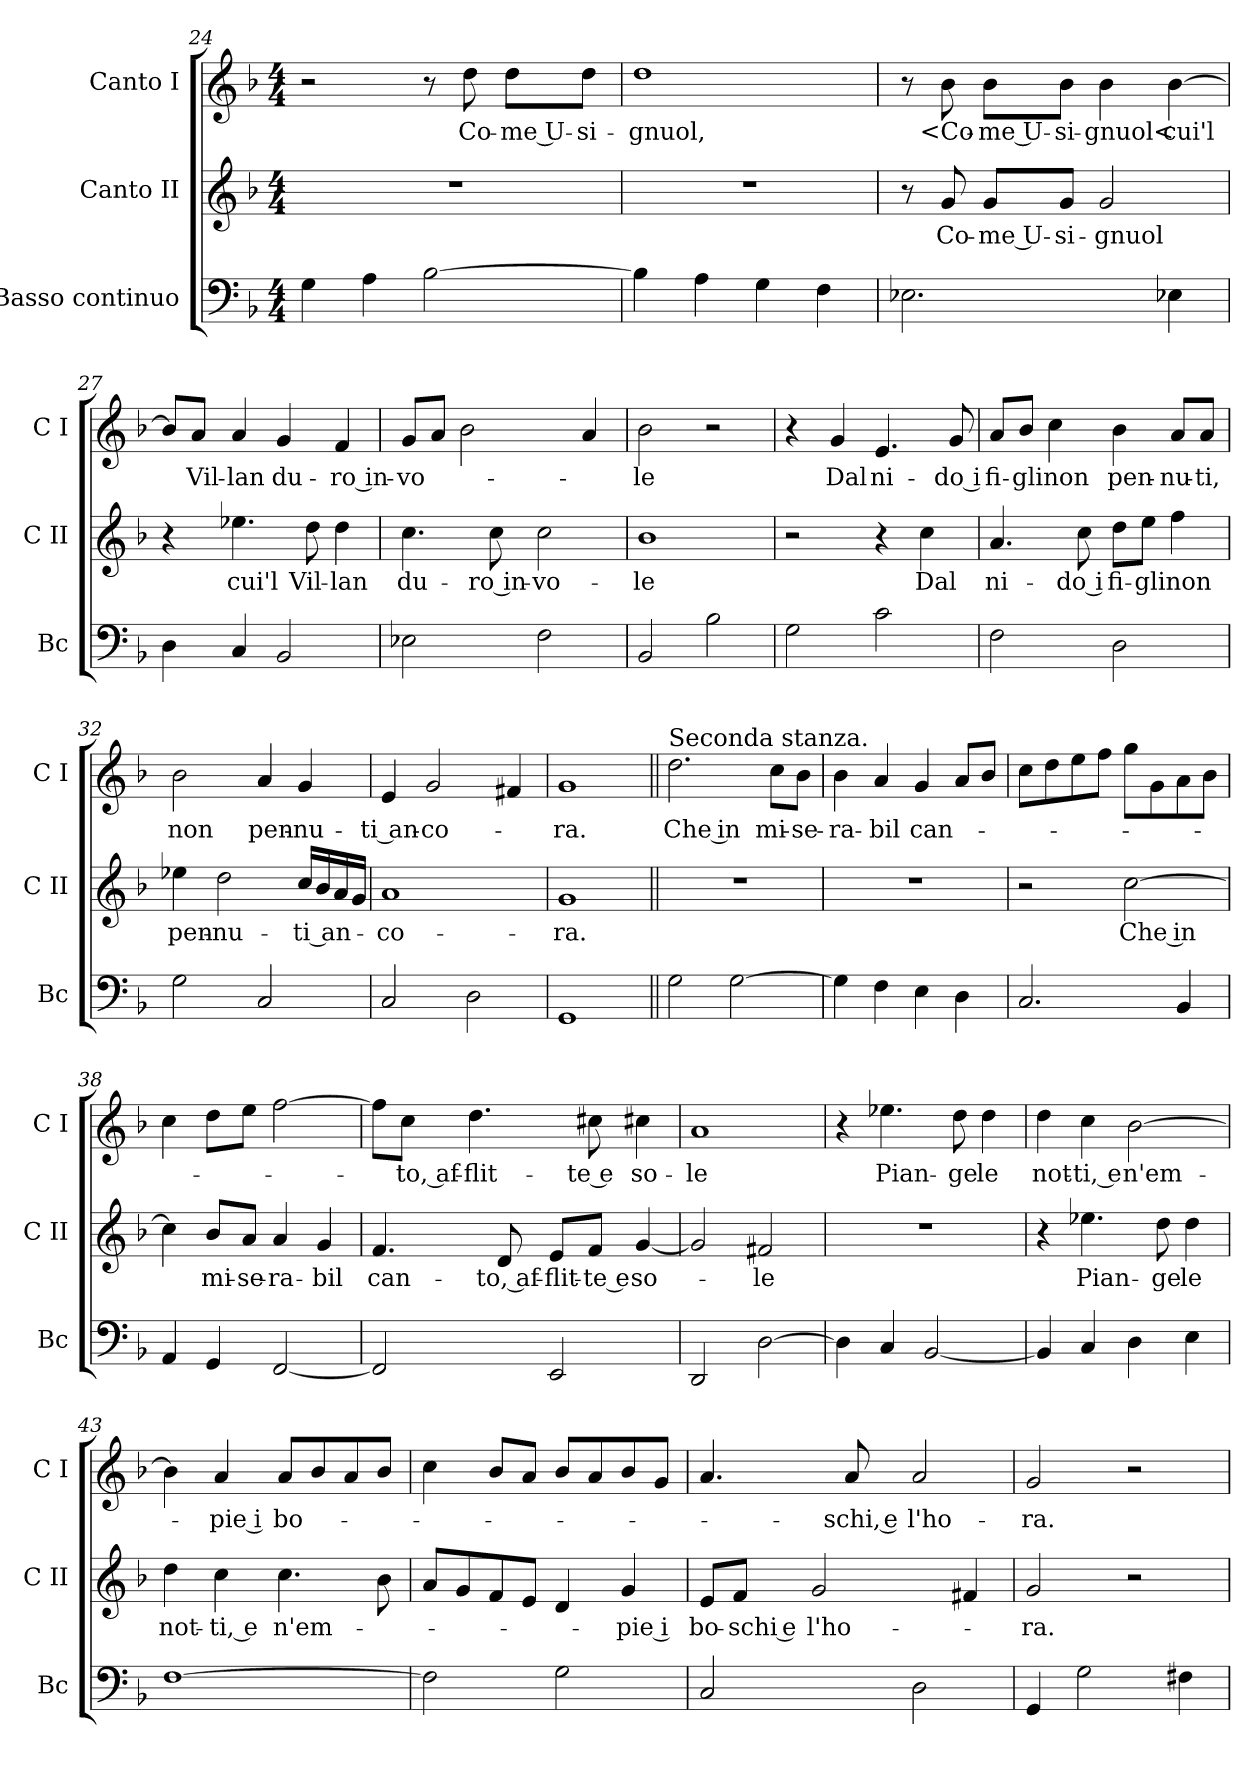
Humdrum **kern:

**kern	**kern	**text	**kern	**text
*part3	*part2	*part2	*part1	*part1
*staff3	*staff2	*staff2	*staff1	*staff1
*I"Basso continuo	*I"Canto II	*	*I"Canto I	*
*I'Bc	*I'C II	*	*I'C I	*
*clefF4	*clefG2	*	*clefG2	*
*k[b-]	*k[b-]	*	*k[b-]	*
*d:	*d:	*	*d:	*
*M4/4	*M4/4	*	*M4/4	*
=24	=24	=24	=24	=24
4G	1r	.	2r	.
4A	.	.	.	.
[2B-	.	.	8r	.
.	.	.	8dd	Co-
.	.	.	8ddL	-me U-
.	.	.	8ddJ	-si-
=25	=25	=25	=25	=25
4B-]	1r	.	1dd	-gnuol,
4A	.	.	.	.
4G	.	.	.	.
4F	.	.	.	.
=26	=26	=26	=26	=26
2.E-X	8r	.	8r	.
.	8g	Co-	8b-	<Co-
.	8gL	-me U-	8b-L	-me U-
.	8gJ	-si-	8b-J	-si-
.	2g	-gnuol	4b-	-gnuol<
4E-X	.	.	[4b-	cui'l
=27	=27	=27	=27	=27
4D	4r	.	8b-L]	.
.	.	.	8aJ	Vil-
4C	4.ee-X	cui'l	4a	-lan
2BB-	.	.	4g	du-
.	8dd	Vil-	.	.
.	4dd	-lan	4f	-ro in-
=28	=28	=28	=28	=28
2E-X	4.cc	du-	8gL	-vo-
.	.	.	8aJ	.
.	.	.	2b-	.
.	8cc	-ro in-	.	.
2F	2cc	-vo-	.	.
.	.	.	4a	.
=29	=29	=29	=29	=29
2BB-	1b-	-le	2b-	-le
2B-	.	.	2r	.
=30	=30	=30	=30	=30
2G	2r	.	4r	.
.	.	.	4g	Dal
2c	4r	.	4.e	ni-
.	4cc	Dal	.	.
.	.	.	8g	-do i
=31	=31	=31	=31	=31
2F	4.a	ni-	8aL	fi-
.	.	.	8b-J	-gli
.	.	.	4cc	non
.	8cc	-do i	.	.
2D	8ddL	fi-	4b-	pen-
.	8eeJ	-gli	.	.
.	4ff	non	8aL	-nu-
.	.	.	8aJ	-ti,
=32	=32	=32	=32	=32
2G	4ee-X	pen-	2b-	non
.	2dd	-nu-	.	.
2C	.	.	4a	pen-
.	16ccLL	-ti an-	4g	-nu-
.	16b-	.	.	.
.	16a	.	.	.
.	16gJJ	.	.	.
=33	=33	=33	=33	=33
2C	1a	-co-	4e	-ti an-
.	.	.	2g	-co-
2D	.	.	.	.
.	.	.	4f#X	.
=34	=34	=34	=34	=34
1GG	1g	-ra.	1g	-ra.
=35||	=35||	=35||	=35||	=35||
!	!	!	!LO:TX:a:t=Seconda stanza.	!
2G	1r	.	2.dd	Che in
[2G	.	.	.	.
.	.	.	8ccL	mi-
.	.	.	8b-J	-se-
=36	=36	=36	=36	=36
4G]	1r	.	4b-	-ra-
4F	.	.	4a	-bil
4E	.	.	4g	can-
4D	.	.	8aL	.
.	.	.	8b-J	.
=37	=37	=37	=37	=37
2.C	2r	.	8ccL	.
.	.	.	8dd	.
.	.	.	8ee	.
.	.	.	8ffJ	.
.	[2cc	Che in	8ggL	.
.	.	.	8g	.
4BB-	.	.	8a	.
.	.	.	8b-J	.
=38	=38	=38	=38	=38
4AA	4cc]	.	4cc	.
4GG	8b-L	mi-	8ddL	.
.	8aJ	-se-	8eeJ	.
[2FF	4a	-ra-	[2ff	.
.	4g	-bil	.	.
=39	=39	=39	=39	=39
2FF]	4.f	can-	8ffL]	.
.	.	.	8ccJ	-to, af-
.	.	.	4.dd	-flit-
.	8d	-to, af-	.	.
2EE	8eL	-flit-	.	.
.	8fJ	-te e	8cc#X	-te e
.	[4g	so-	4cc#X	so-
=40	=40	=40	=40	=40
2DD	2g]	.	1a	-le
[2D	2f#X	-le	.	.
=41	=41	=41	=41	=41
4D]	1r	.	4r	.
4C	.	.	4.ee-X	Pian-
[2BB-	.	.	.	.
.	.	.	8dd	-ge
.	.	.	4dd	le
=42	=42	=42	=42	=42
4BB-]	4r	.	4dd	not-
4C	4.ee-X	Pian-	4cc	-ti, e
4D	.	.	[2b-	n'em-
.	8dd	-ge	.	.
4E	4dd	le	.	.
=43	=43	=43	=43	=43
[1F	4dd	not-	4b-]	.
.	4cc	-ti, e	4a	-pie i
.	4.cc	n'em-	8aL	bo-
.	.	.	8b-	.
.	.	.	8a	.
.	8b-	.	8b-J	.
=44	=44	=44	=44	=44
2F]	8aL	.	4cc	.
.	8g	.	.	.
.	8f	.	8b-L	.
.	8eJ	.	8aJ	.
2G	4d	.	8b-L	.
.	.	.	8a	.
.	4g	-pie i	8b-	.
.	.	.	8gJ	.
=45	=45	=45	=45	=45
2C	8eL	bo-	4.a	.
.	8fJ	-schi e	.	.
.	2g	l'ho-	.	.
.	.	.	8a	-schi, e
2D	.	.	2a	l'ho-
.	4f#X	.	.	.
=46	=46	=46	=46	=46
4GG	2g	-ra.	2g	-ra.
2G	.	.	.	.
.	2r	.	2r	.
4F#X	.	.	.	.
=	=	=	=	=
*-	*-	*-	*-	*-
